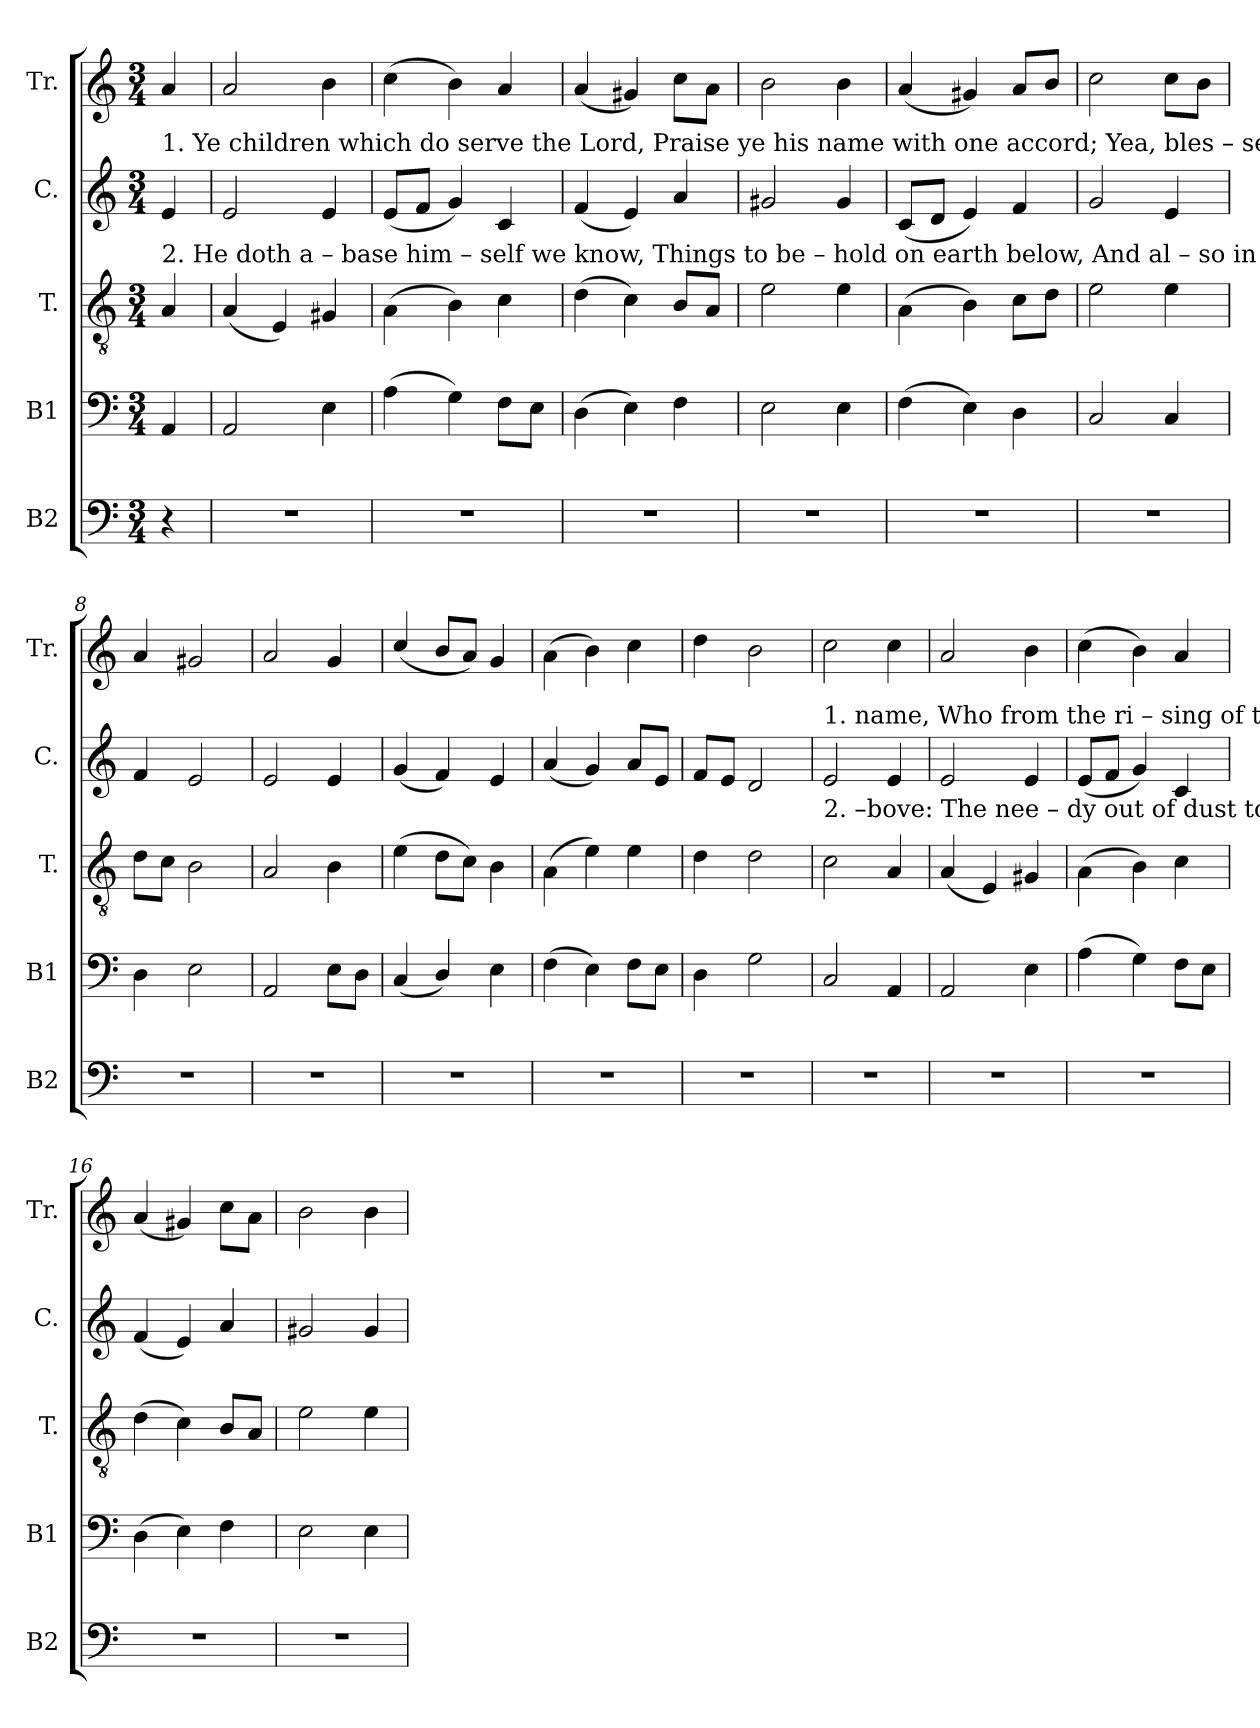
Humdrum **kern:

**kern	**kern	**kern	**kern	**kern
*part5	*part4	*part3	*part2	*part1
*staff5	*staff4	*staff3	*staff2	*staff1
*I"B2	*I"B1	*I"T.	*I"C.	*I"Tr.
*I'B2	*I'B1	*I'T.	*I'C.	*I'Tr.
*clefF4	*clefF4	*clefGv2	*clefG2	*clefG2
*k[]	*k[]	*k[]	*k[]	*k[]
*M3/4	*M3/4	*M3/4	*M3/4	*M3/4
*MM120	*MM120	*MM120	*MM120	*MM120
=1	=1	=1	=1	=1
!	!	!	!LO:TX:a:t=1. Ye   children   which    do     serve    the   Lord, Praise  ye     his   name with  one accord;   Yea,   bles  –  sed   be    al  –  way  his	!
!	!	!	!LO:TX:b:t=2. He   doth   a –  base    him  –  self    we   know, Things  to     be – hold   on  earth  below,    And    al   –   so     in   the  heaven  a –	!
4r	4AA/	4A/	4e/	4a/
=2	=2	=2	=2	=2
2.r	2AA/	(4A/	2e/	2a/
.	.	4E/)	.	.
.	4E\	4G#X/	4e/	4b\
=3	=3	=3	=3	=3
2.r	(4A\	(4A\	(8e/L	(4cc\
.	.	.	8f/J	.
.	4G\)	4B\)	4g/)	4b\)
.	8F\L	4c\	4c/	4a/
.	8E\J	.	.	.
=4	=4	=4	=4	=4
2.r	(4D\	(4d\	(4f/	(4a/
.	4E\)	4c\)	4e/)	4g#X/)
.	4F\	8B/L	4a/	8cc\L
.	.	8A/J	.	8a\J
=5	=5	=5	=5	=5
2.r	2E\	2e\	2g#X/	2b\
.	4E\	4e\	4g#/	4b\
=6	=6	=6	=6	=6
2.r	(4F\	(4A\	(8c/L	(4a/
.	.	.	8d/J	.
.	4E\)	4B\)	4e/)	4g#X/)
.	4D\	8c\L	4f/	8a/L
.	.	8d\J	.	8b/J
=7	=7	=7	=7	=7
2.r	2C/	2e\	2g/	2cc\
.	4C/	4e\	4e/	8cc\L
.	.	.	.	8b\J
=8	=8	=8	=8	=8
2.r	4D\	8d\L	4f/	4a/
.	.	8c\J	.	.
.	2E\	2B\	2e/	2g#X/
=9	=9	=9	=9	=9
2.r	2AA/	2A/	2e/	2a/
.	8E\L	4B\	4e/	4g/
.	8D\J	.	.	.
=10	=10	=10	=10	=10
2.r	(4C/	(4e\	(4g/	(4cc/
.	4D/)	8d\L	4f/)	8b/L
.	.	8c\J)	.	8a/J)
.	4E\	4B\	4e/	4g/
=11	=11	=11	=11	=11
2.r	(4F\	(4A\	(4a/	(4a\
.	4E\)	4e\)	4g/)	4b\)
.	8F\L	4e\	8a/L	4cc\
.	8E\J	.	8e/J	.
=12	=12	=12	=12	=12
2.r	4D\	4d\	8f/L	4dd\
.	.	.	8e/J	.
.	2G\	2d\	2d/	2b\
=13	=13	=13	=13	=13
!	!	!	!LO:TX:a:t=1. name, Who from the  ri  –  sing     of       the      sun,  Till   it        re – turn  where  it   be–gins,    Is      to         be   prai–sed   with  great	!
!	!	!	!LO:TX:b:t=2. –bove&colon; The  nee – dy  out     of     dust      to      draw,  Al – so    the poor which help none saw;   His   mer   –  cy   on  –  ly    did   him	!
2.r	2C/	2c\	2e/	2cc\
.	4AA/	4A/	4e/	4cc\
=14	=14	=14	=14	=14
2.r	2AA/	(4A/	2e/	2a/
.	.	4E/)	.	.
.	4E\	4G#X/	4e/	4b\
=15	=15	=15	=15	=15
2.r	(4A\	(4A\	(8e/L	(4cc\
.	.	.	8f/J	.
.	4G\)	4B\)	4g/)	4b\)
.	8F\L	4c\	4c/	4a/
.	8E\J	.	.	.
=16	=16	=16	=16	=16
2.r	(4D\	(4d\	(4f/	(4a/
.	4E\)	4c\)	4e/)	4g#X/)
.	4F\	8B/L	4a/	8cc\L
.	.	8A/J	.	8a\J
=17	=17	=17	=17	=17
2.r	2E\	2e\	2g#X/	2b\
.	4E\	4e\	4g#/	4b\
=	=	=	=	=
*-	*-	*-	*-	*-
